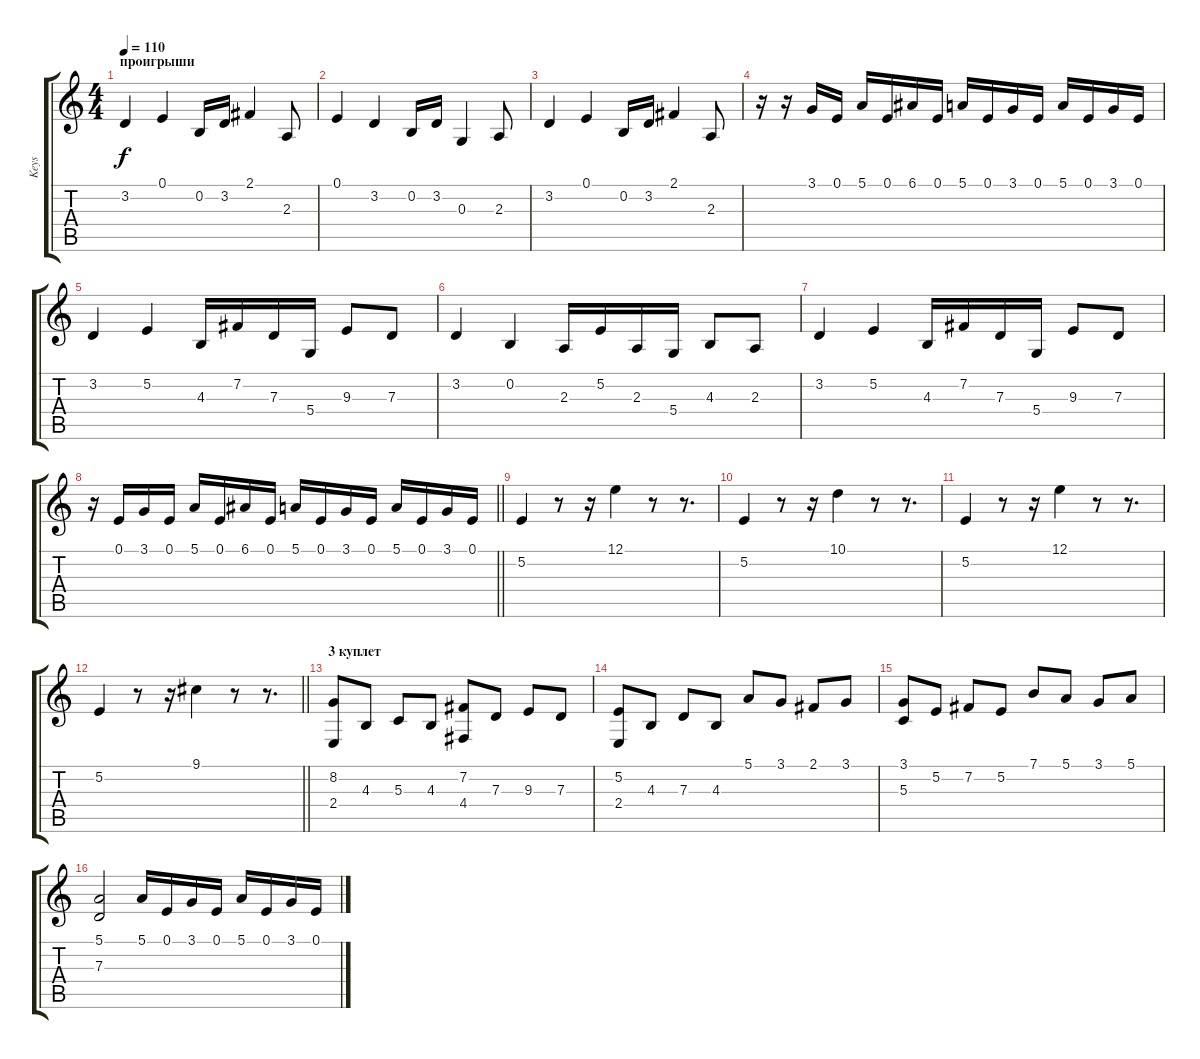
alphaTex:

\track ("Keys" "Keys") {instrument stringensemble1}
\staff {score tabs}
\tuning (E4 B3 G3 D3 A2 E2) {hide}
\ts (4 4)
\section ("" "проигрыши")
\tempo 110
\clef g2
\ks c
3.2.4{dy f} 0.1.4 0.2.16 3.2.16 2.1.4 2.3.8 |
0.1.4 3.2.4 0.2.16 3.2.16 0.3.4 2.3.8 |
3.2.4 0.1.4 0.2.16 3.2.16 2.1.4 2.3.8 |
r.16 r.16 3.1.16 0.1.16 5.1.16 0.1.16 6.1.16 0.1.16 5.1.16 0.1.16 3.1.16 0.1.16 5.1.16 0.1.16 3.1.16 0.1.16 |
3.2.4 5.2.4 4.3.16 7.2.16 7.3.16 5.4.16 9.3.8 7.3.8 |
3.2.4 0.2.4 2.3.16 5.2.16 2.3.16 5.4.16 4.3.8 2.3.8 |
3.2.4 5.2.4 4.3.16 7.2.16 7.3.16 5.4.16 9.3.8 7.3.8 |
\barLineRight lightlight
r.16 0.1.16 3.1.16 0.1.16 5.1.16 0.1.16 6.1.16 0.1.16 5.1.16 0.1.16 3.1.16 0.1.16 5.1.16 0.1.16 3.1.16 0.1.16 |
\section ("" "")
5.2.4 r.8 r.16 12.1.4 r.8 r.8{d} |
5.2.4 r.8 r.16 10.1.4 r.8 r.8{d} |
5.2.4 r.8 r.16 12.1.4 r.8 r.8{d} |
\barLineRight lightlight
5.2.4 r.8 r.16 9.1.4 r.8 r.8{d} |
\section ("" "3 куплет")
(8.2 2.4).8 4.3.8 5.3.8 4.3.8 (7.2 4.4).8 7.3.8 9.3.8 7.3.8 |
(5.2 2.4).8 4.3.8 7.3.8 4.3.8 5.1.8 3.1.8 2.1.8 3.1.8 |
(3.1 5.3).8 5.2.8 7.2.8 5.2.8 7.1.8 5.1.8 3.1.8 5.1.8 |
(5.1 7.3).2 5.1.16 0.1.16 3.1.16 0.1.16 5.1.16 0.1.16 3.1.16 0.1.16
